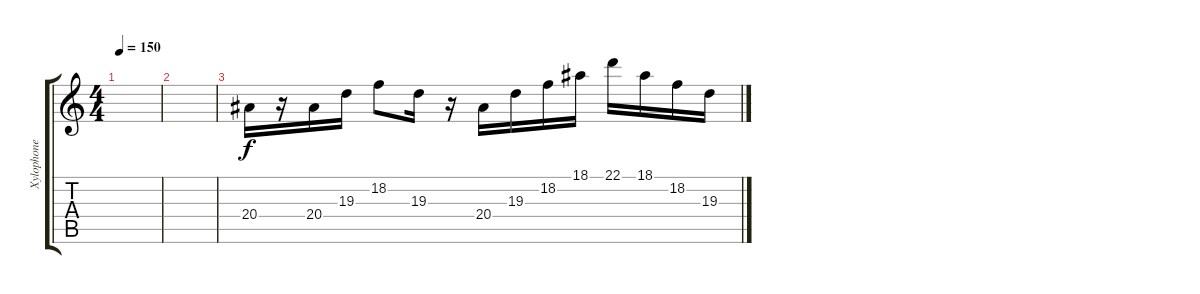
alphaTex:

\track ("Xylophone" "Xylophone") {instrument xylophone}
\staff {score tabs}
\tuning (E4 B3 G3 D3 A2 E2) {hide}
\ts (4 4)
\tempo 150
\clef g2
\ks c
|
|
20.4.16{dy f} r.16 20.4.16 19.3.16 18.2.8 19.3.16 r.16 20.4.16 19.3.16 18.2.16 18.1.16 22.1.16 18.1.16 18.2.16 19.3.16
